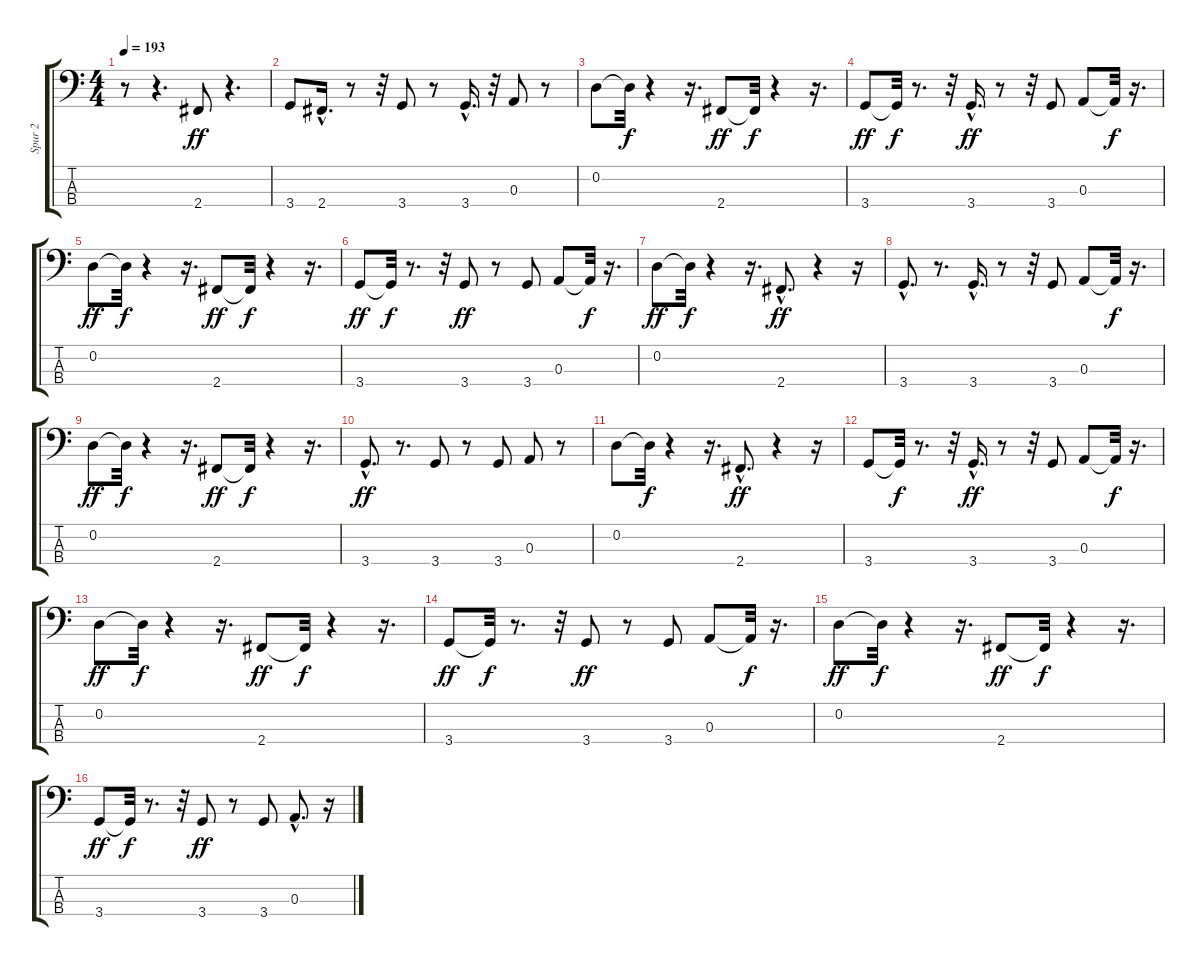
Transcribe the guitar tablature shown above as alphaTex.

\track ("Spur 2" "Spur 2") {instrument electricbassfinger}
\staff {score tabs}
\tuning (G2 D2 A1 E1) {hide}
\ts (4 4)
\tempo 193
\clef f4
\ks c
r.8{dy f} r.4{d} 2.4.8{dy ff} r.4{d} |
3.4.8 2.4{hac}.16{d} r.8 r.32 3.4.8 r.8 3.4{hac}.16{d} r.32 0.3.8 r.8 |
0.2.8 0.2{t}.32{dy f} r.4 r.16{d} 2.4.8{dy ff} 2.4{t}.32{dy f} r.4 r.16{d} |
3.4.8{dy ff} 3.4{t}.32{dy f} r.8{d} r.32 3.4{hac}.16{d dy ff} r.8 r.32 3.4.8 0.3.8 0.3{t}.32{dy f} r.16{d} |
0.2.8{dy ff} 0.2{t}.32{dy f} r.4 r.16{d} 2.4.8{dy ff} 2.4{t}.32{dy f} r.4 r.16{d} |
3.4.8{dy ff} 3.4{t}.32{dy f} r.8{d} r.32 3.4.8{dy ff} r.8 3.4.8 0.3.8 0.3{t}.32{dy f} r.16{d} |
0.2.8{dy ff} 0.2{t}.32{dy f} r.4 r.16{d} 2.4{hac}.8{d dy ff} r.4 r.16 |
3.4{hac}.8{d} r.8{d} 3.4{hac}.16{d} r.8 r.32 3.4.8 0.3.8 0.3{t}.32{dy f} r.16{d} |
0.2.8{dy ff} 0.2{t}.32{dy f} r.4 r.16{d} 2.4.8{dy ff} 2.4{t}.32{dy f} r.4 r.16{d} |
3.4{hac}.8{d dy ff} r.8{d} 3.4.8 r.8 3.4.8 0.3.8 r.8 |
0.2.8 0.2{t}.32{dy f} r.4 r.16{d} 2.4{hac}.8{d dy ff} r.4 r.16 |
3.4.8 3.4{t}.32{dy f} r.8{d} r.32 3.4{hac}.16{d dy ff} r.8 r.32 3.4.8 0.3.8 0.3{t}.32{dy f} r.16{d} |
0.2.8{dy ff} 0.2{t}.32{dy f} r.4 r.16{d} 2.4.8{dy ff} 2.4{t}.32{dy f} r.4 r.16{d} |
3.4.8{dy ff} 3.4{t}.32{dy f} r.8{d} r.32 3.4.8{dy ff} r.8 3.4.8 0.3.8 0.3{t}.32{dy f} r.16{d} |
0.2.8{dy ff} 0.2{t}.32{dy f} r.4 r.16{d} 2.4.8{dy ff} 2.4{t}.32{dy f} r.4 r.16{d} |
3.4.8{dy ff} 3.4{t}.32{dy f} r.8{d} r.32 3.4.8{dy ff} r.8 3.4.8 0.3{hac}.8{d} r.16
